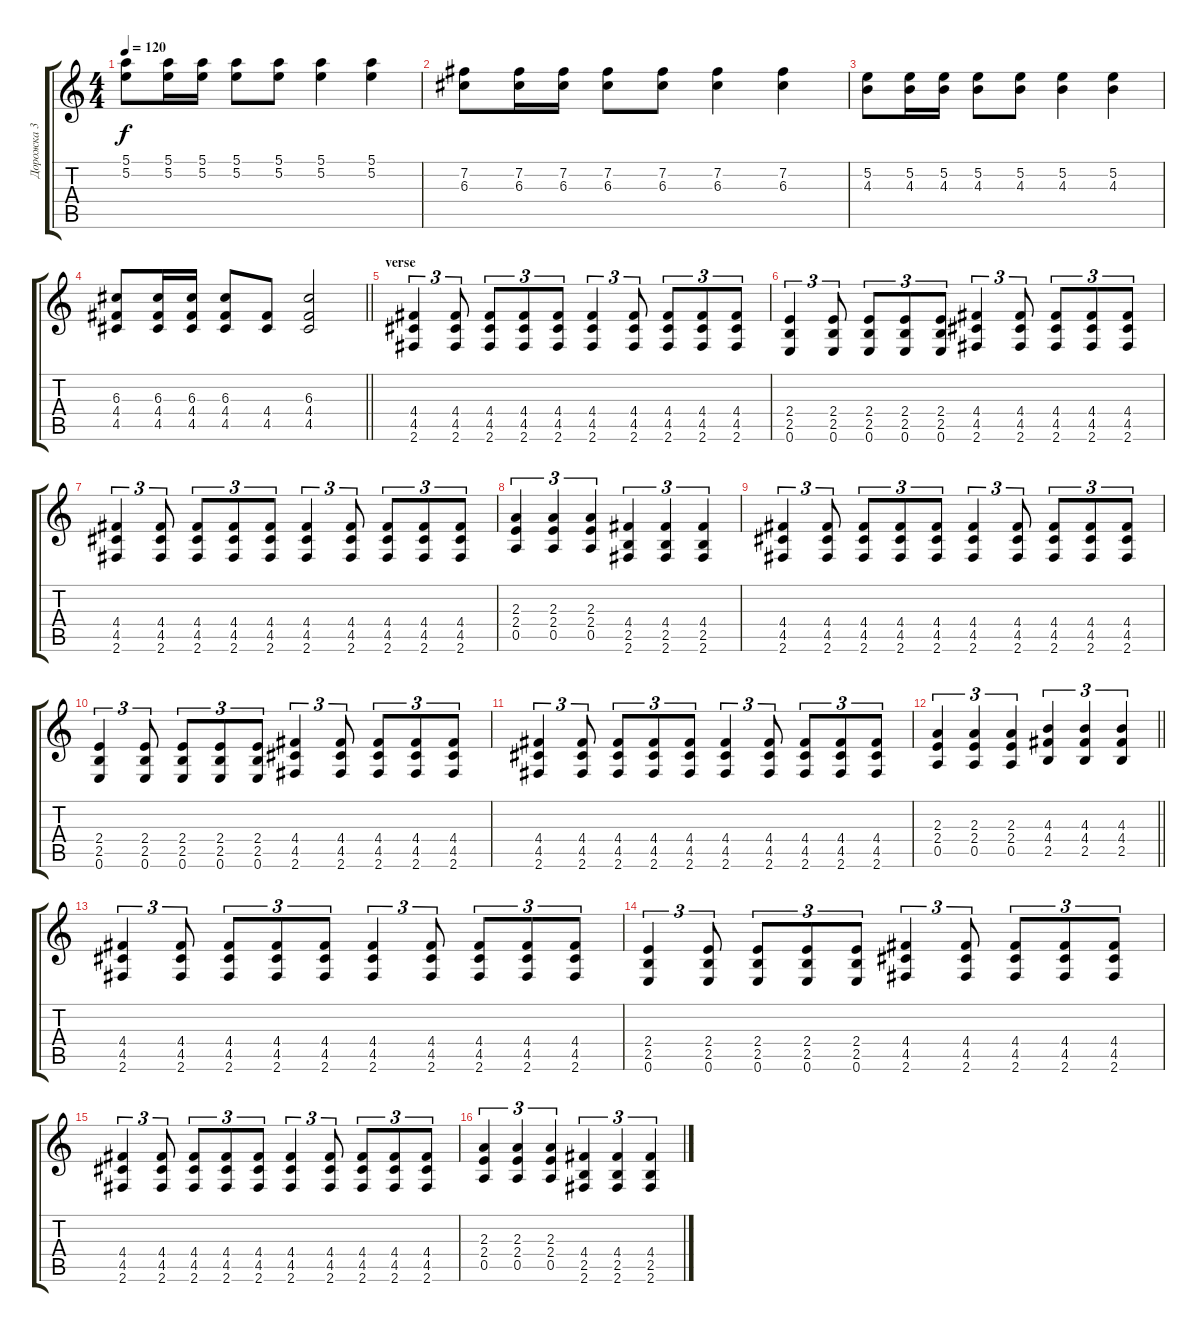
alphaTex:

\track ("Дорожка 3" "Дорожка 3") {instrument distortionguitar}
\staff {score tabs}
\tuning (E4 B3 G3 D3 A2 E2) {hide}
\ts (4 4)
\tempo 120
\clef g2
\ks c
(5.1 5.2).8{dy f} (5.1 5.2).16 (5.1 5.2).16 (5.1 5.2).8 (5.1 5.2).8 (5.1 5.2).4 (5.1 5.2).4 |
(7.2 6.3).8 (7.2 6.3).16 (7.2 6.3).16 (7.2 6.3).8 (7.2 6.3).8 (7.2 6.3).4 (7.2 6.3).4 |
(5.2 4.3).8 (5.2 4.3).16 (5.2 4.3).16 (5.2 4.3).8 (5.2 4.3).8 (5.2 4.3).4 (5.2 4.3).4 |
\barLineRight lightlight
(6.3 4.4 4.5).8 (6.3 4.4 4.5).16 (6.3 4.4 4.5).16 (6.3 4.4 4.5).8 (4.4 4.5).8 (6.3 4.4 4.5).2 |
\section ("" "verse")
(4.4 4.5 2.6).4{tu (3 2)} (4.4 4.5 2.6).8{tu (3 2)} (4.4 4.5 2.6).8{tu (3 2)} (4.4 4.5 2.6).8{tu (3 2)} (4.4 4.5 2.6).8{tu (3 2)} (4.4 4.5 2.6).4{tu (3 2)} (4.4 4.5 2.6).8{tu (3 2)} (4.4 4.5 2.6).8{tu (3 2)} (4.4 4.5 2.6).8{tu (3 2)} (4.4 4.5 2.6).8{tu (3 2)} |
(2.4 2.5 0.6).4{tu (3 2)} (2.4 2.5 0.6).8{tu (3 2)} (2.4 2.5 0.6).8{tu (3 2)} (2.4 2.5 0.6).8{tu (3 2)} (2.4 2.5 0.6).8{tu (3 2)} (4.4 4.5 2.6).4{tu (3 2)} (4.4 4.5 2.6).8{tu (3 2)} (4.4 4.5 2.6).8{tu (3 2)} (4.4 4.5 2.6).8{tu (3 2)} (4.4 4.5 2.6).8{tu (3 2)} |
(4.4 4.5 2.6).4{tu (3 2)} (4.4 4.5 2.6).8{tu (3 2)} (4.4 4.5 2.6).8{tu (3 2)} (4.4 4.5 2.6).8{tu (3 2)} (4.4 4.5 2.6).8{tu (3 2)} (4.4 4.5 2.6).4{tu (3 2)} (4.4 4.5 2.6).8{tu (3 2)} (4.4 4.5 2.6).8{tu (3 2)} (4.4 4.5 2.6).8{tu (3 2)} (4.4 4.5 2.6).8{tu (3 2)} |
(2.3 2.4 0.5).4{tu (3 2)} (2.3 2.4 0.5).4{tu (3 2)} (2.3 2.4 0.5).4{tu (3 2)} (4.4 2.5 2.6).4{tu (3 2)} (4.4 2.5 2.6).4{tu (3 2)} (4.4 2.5 2.6).4{tu (3 2)} |
(4.4 4.5 2.6).4{tu (3 2)} (4.4 4.5 2.6).8{tu (3 2)} (4.4 4.5 2.6).8{tu (3 2)} (4.4 4.5 2.6).8{tu (3 2)} (4.4 4.5 2.6).8{tu (3 2)} (4.4 4.5 2.6).4{tu (3 2)} (4.4 4.5 2.6).8{tu (3 2)} (4.4 4.5 2.6).8{tu (3 2)} (4.4 4.5 2.6).8{tu (3 2)} (4.4 4.5 2.6).8{tu (3 2)} |
(2.4 2.5 0.6).4{tu (3 2)} (2.4 2.5 0.6).8{tu (3 2)} (2.4 2.5 0.6).8{tu (3 2)} (2.4 2.5 0.6).8{tu (3 2)} (2.4 2.5 0.6).8{tu (3 2)} (4.4 4.5 2.6).4{tu (3 2)} (4.4 4.5 2.6).8{tu (3 2)} (4.4 4.5 2.6).8{tu (3 2)} (4.4 4.5 2.6).8{tu (3 2)} (4.4 4.5 2.6).8{tu (3 2)} |
(4.4 4.5 2.6).4{tu (3 2)} (4.4 4.5 2.6).8{tu (3 2)} (4.4 4.5 2.6).8{tu (3 2)} (4.4 4.5 2.6).8{tu (3 2)} (4.4 4.5 2.6).8{tu (3 2)} (4.4 4.5 2.6).4{tu (3 2)} (4.4 4.5 2.6).8{tu (3 2)} (4.4 4.5 2.6).8{tu (3 2)} (4.4 4.5 2.6).8{tu (3 2)} (4.4 4.5 2.6).8{tu (3 2)} |
\barLineRight lightlight
(2.3 2.4 0.5).4{tu (3 2)} (2.3 2.4 0.5).4{tu (3 2)} (2.3 2.4 0.5).4{tu (3 2)} (4.3 4.4 2.5).4{tu (3 2)} (4.3 4.4 2.5).4{tu (3 2)} (4.3 4.4 2.5).4{tu (3 2)} |
(4.4 4.5 2.6).4{tu (3 2)} (4.4 4.5 2.6).8{tu (3 2)} (4.4 4.5 2.6).8{tu (3 2)} (4.4 4.5 2.6).8{tu (3 2)} (4.4 4.5 2.6).8{tu (3 2)} (4.4 4.5 2.6).4{tu (3 2)} (4.4 4.5 2.6).8{tu (3 2)} (4.4 4.5 2.6).8{tu (3 2)} (4.4 4.5 2.6).8{tu (3 2)} (4.4 4.5 2.6).8{tu (3 2)} |
(2.4 2.5 0.6).4{tu (3 2)} (2.4 2.5 0.6).8{tu (3 2)} (2.4 2.5 0.6).8{tu (3 2)} (2.4 2.5 0.6).8{tu (3 2)} (2.4 2.5 0.6).8{tu (3 2)} (4.4 4.5 2.6).4{tu (3 2)} (4.4 4.5 2.6).8{tu (3 2)} (4.4 4.5 2.6).8{tu (3 2)} (4.4 4.5 2.6).8{tu (3 2)} (4.4 4.5 2.6).8{tu (3 2)} |
(4.4 4.5 2.6).4{tu (3 2)} (4.4 4.5 2.6).8{tu (3 2)} (4.4 4.5 2.6).8{tu (3 2)} (4.4 4.5 2.6).8{tu (3 2)} (4.4 4.5 2.6).8{tu (3 2)} (4.4 4.5 2.6).4{tu (3 2)} (4.4 4.5 2.6).8{tu (3 2)} (4.4 4.5 2.6).8{tu (3 2)} (4.4 4.5 2.6).8{tu (3 2)} (4.4 4.5 2.6).8{tu (3 2)} |
(2.3 2.4 0.5).4{tu (3 2)} (2.3 2.4 0.5).4{tu (3 2)} (2.3 2.4 0.5).4{tu (3 2)} (4.4 2.5 2.6).4{tu (3 2)} (4.4 2.5 2.6).4{tu (3 2)} (4.4 2.5 2.6).4{tu (3 2)}
